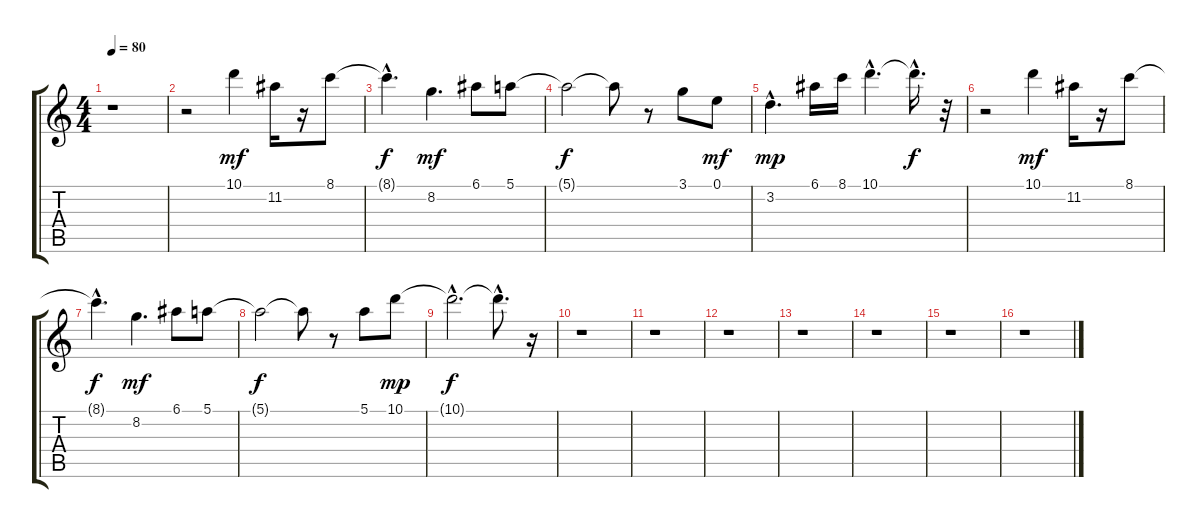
\track "" {instrument electricbassfinger}
\staff {score tabs}
\tuning (E4 B3 G3 D3 A2 E2) {hide}
\ts (4 4)
\tempo 80
\clef g2
\ks c
r.1{dy mf instrument electricbassfinger} |
r.2 10.1.4 11.2.16 r.16 8.1.8 |
8.1{hac t}.4{d dy f} 8.2.4{d dy mf} 6.1.8 5.1.8 |
5.1{t}.2{dy f} 5.1{t}.8 r.8 3.1.8 0.1.8{dy mf} |
3.2{hac}.4{d dy mp} 6.1.16 8.1.16 10.1{hac}.4{d} 10.1{hac t}.16{d dy f} r.32 |
r.2 10.1.4{dy mf} 11.2.16 r.16 8.1.8 |
8.1{hac t}.4{d dy f} 8.2.4{d dy mf} 6.1.8 5.1.8 |
5.1{t}.2{dy f} 5.1{t}.8 r.8 5.1.8 10.1.8{dy mp} |
10.1{hac t}.2{d dy f} 10.1{hac t}.8{d} r.16 |
r.1 |
r.1 |
r.1 |
r.1 |
r.1 |
r.1 |
r.1
